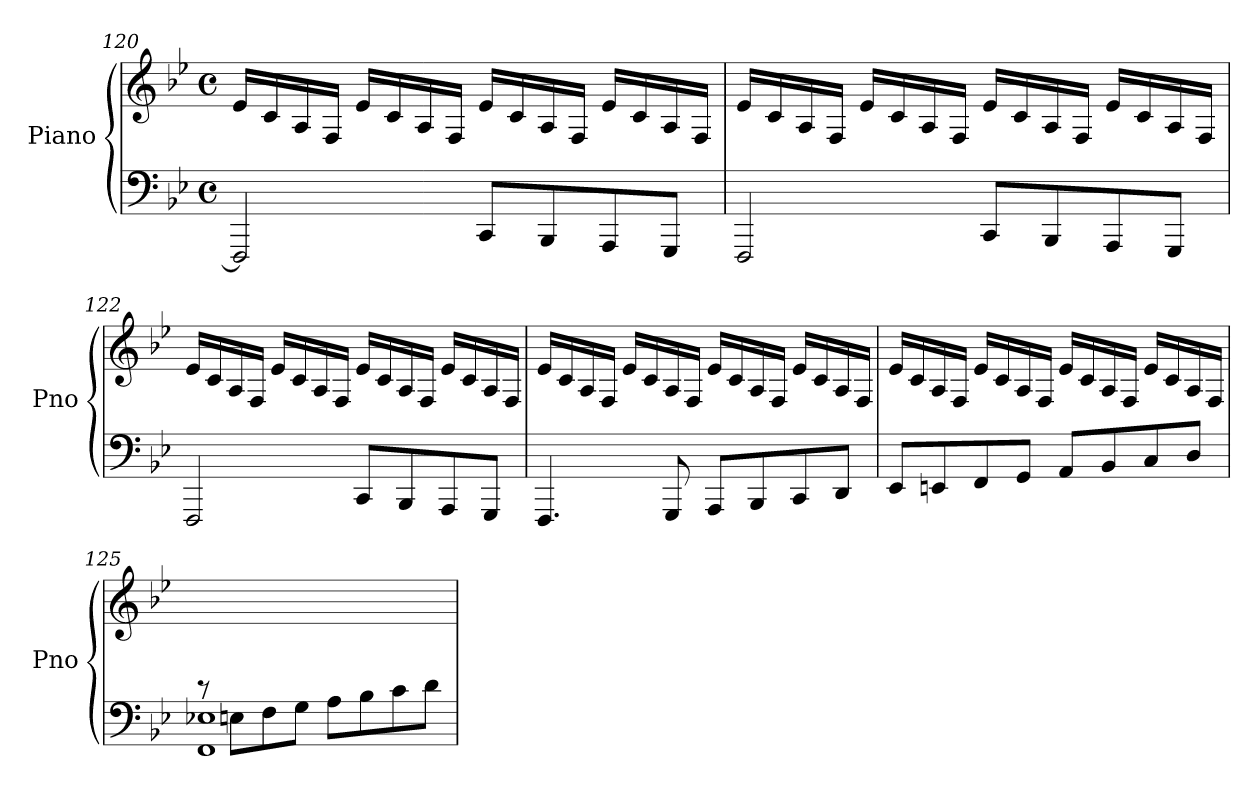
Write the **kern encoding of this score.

**kern	**kern	**dynam
*part1	*part1	*part1
*staff2	*staff1	*staff1/2
*I"Piano	*	*
*I'Pno	*	*
!!LO:LB:g=z
*clefF4	*clefG2	*
*k[b-e-]	*k[b-e-]	*
*M4/4	*M4/4	*
*met(c)	*met(c)	*
=120	=120	=120
2FFF/]	16e-/LL	.
.	16c/	.
.	16A/	.
.	16F/JJ	.
.	16e-/LL	.
.	16c/	.
.	16A/	.
.	16F/JJ	.
8CC/L	16e-/LL	.
.	16c/	.
8BBB-/	16A/	.
.	16F/JJ	.
8AAA/	16e-/LL	.
.	16c/	.
8GGG/J	16A/	.
.	16F/JJ	.
=121	=121	=121
!	!	!LO:DY:b
2FFF/	16e-/LL	other-dynamics
.	16c/	.
.	16A/	.
.	16F/JJ	.
.	16e-/LL	.
.	16c/	.
.	16A/	.
.	16F/JJ	.
8CC/L	16e-/LL	.
.	16c/	.
8BBB-/	16A/	.
.	16F/JJ	.
8AAA/	16e-/LL	.
.	16c/	.
8GGG/J	16A/	.
.	16F/JJ	.
!!LO:PB:g=z
=122	=122	=122
2FFF/	16e-/LL	.
.	16c/	.
.	16A/	.
.	16F/JJ	.
.	16e-/LL	.
.	16c/	.
.	16A/	.
.	16F/JJ	.
8CC/L	16e-/LL	.
.	16c/	.
8BBB-/	16A/	.
.	16F/JJ	.
8AAA/	16e-/LL	.
.	16c/	.
8GGG/J	16A/	.
.	16F/JJ	.
!!LO:LB:g=z
=123	=123	=123
4.FFF/	16e-/LL	.
.	16c/	.
.	16A/	.
.	16F/JJ	.
.	16e-/LL	.
.	16c/	.
8GGG/	16A/	.
.	16F/JJ	.
8AAA/L	16e-/LL	.
.	16c/	.
8BBB-/	16A/	.
.	16F/JJ	.
8CC/	16e-/LL	.
.	16c/	.
8DD/J	16A/	.
.	16F/JJ	.
=124	=124	=124
8EE-/L	16e-/LL	.
.	16c/	.
8EEn/	16A/	.
.	16F/JJ	.
8FF/	16e-/LL	.
.	16c/	.
8GG/J	16A/	.
.	16F/JJ	.
8AA/L	16e-/LL	.
.	16c/	.
8BB-/	16A/	.
.	16F/JJ	.
8C/	16e-/LL	.
.	16c/	.
8D/J	16A/	.
.	16F/JJ	.
=125	=125	=125
*^	*	*
!	!	!	!LO:DY:b
8ryy	1FF 1E-X	8rGG	other-dynamics
8En\L	.	2..ryy	.
8F\	.	.	.
8G\J	.	.	.
8A\L	.	.	.
8B-\	.	.	.
8c\	.	.	.
8d\J	.	.	.
*v	*v	*	*
=	=	=
*-	*-	*-
